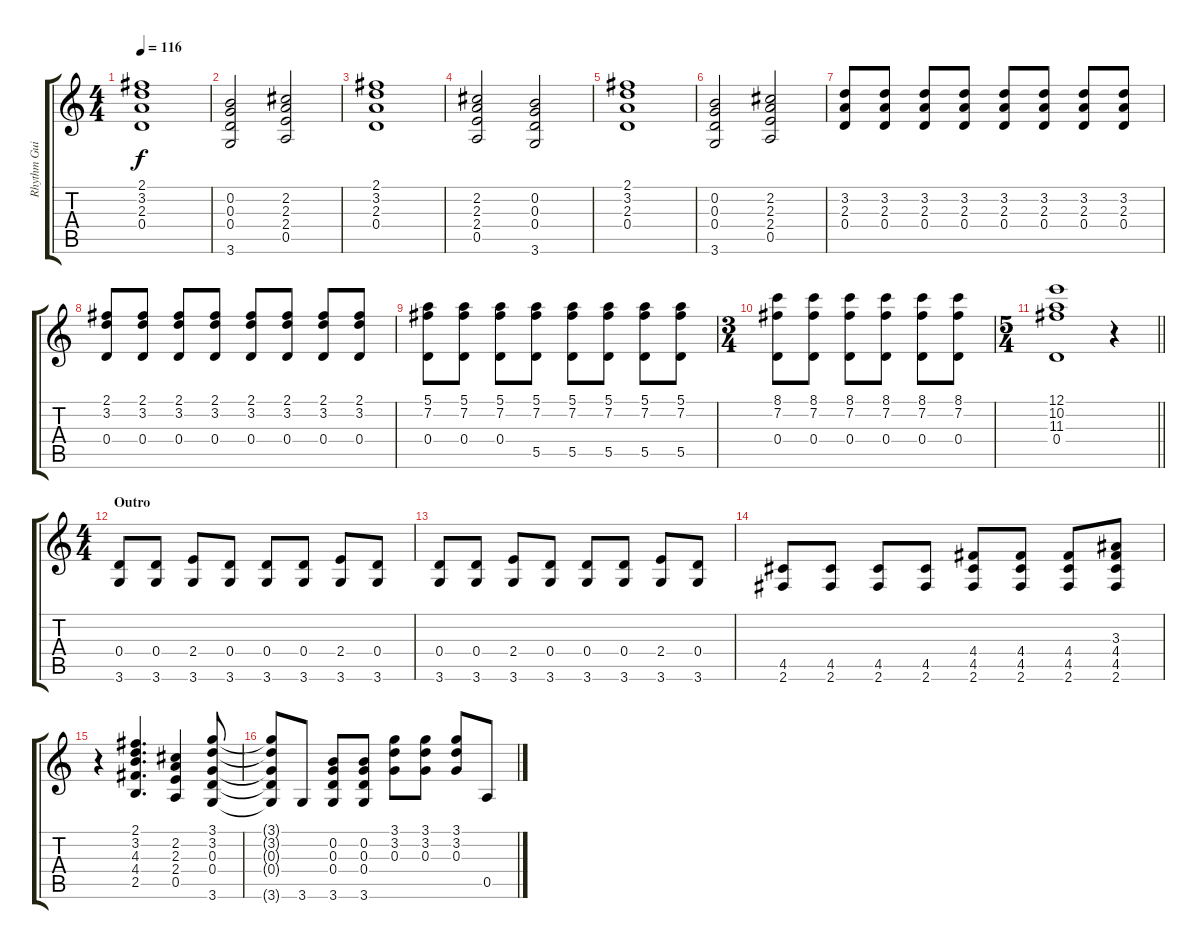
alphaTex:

\track ("Rhythm Guitar 2" "Rhythm Gui") {instrument overdrivenguitar}
\staff {score tabs}
\tuning (E4 B3 G3 D3 A2 E2) {hide}
\ts (4 4)
\tempo 116
\clef g2
\ks c
(2.1 3.2 2.3 0.4).1{dy f} |
(0.2 0.3 0.4 3.6).2 (2.2 2.3 2.4 0.5).2 |
(2.1 3.2 2.3 0.4).1 |
(2.2 2.3 2.4 0.5).2 (0.2 0.3 0.4 3.6).2 |
(2.1 3.2 2.3 0.4).1 |
(0.2 0.3 0.4 3.6).2 (2.2 2.3 2.4 0.5).2 |
(3.2 2.3 0.4).8 (3.2 2.3 0.4).8 (3.2 2.3 0.4).8 (3.2 2.3 0.4).8 (3.2 2.3 0.4).8 (3.2 2.3 0.4).8 (3.2 2.3 0.4).8 (3.2 2.3 0.4).8 |
(2.1 3.2 0.4).8 (2.1 3.2 0.4).8 (2.1 3.2 0.4).8 (2.1 3.2 0.4).8 (2.1 3.2 0.4).8 (2.1 3.2 0.4).8 (2.1 3.2 0.4).8 (2.1 3.2 0.4).8 |
(5.1 7.2 0.4).8 (5.1 7.2 0.4).8 (5.1 7.2 0.4).8 (5.1 7.2 5.5).8 (5.1 7.2 5.5).8 (5.1 7.2 5.5).8 (5.1 7.2 5.5).8 (5.1 7.2 5.5).8 |
\ts (3 4)
(8.1 7.2 0.4).8 (8.1 7.2 0.4).8 (8.1 7.2 0.4).8 (8.1 7.2 0.4).8 (8.1 7.2 0.4).8 (8.1 7.2 0.4).8 |
\ts (5 4)
\barLineRight lightlight
(12.1 10.2 11.3 0.4).1 r.4 |
\ts (4 4)
\section ("" "Outro")
(0.4 3.6).8 (0.4 3.6).8 (2.4 3.6).8 (0.4 3.6).8 (0.4 3.6).8 (0.4 3.6).8 (2.4 3.6).8 (0.4 3.6).8 |
(0.4 3.6).8 (0.4 3.6).8 (2.4 3.6).8 (0.4 3.6).8 (0.4 3.6).8 (0.4 3.6).8 (2.4 3.6).8 (0.4 3.6).8 |
(4.5 2.6).8 (4.5 2.6).8 (4.5 2.6).8 (4.5 2.6).8 (4.4 4.5 2.6).8 (4.4 4.5 2.6).8 (4.4 4.5 2.6).8 (3.3 4.4 4.5 2.6).8 |
r.4 (2.1 3.2 4.3 4.4 2.5).4{d} (2.2 2.3 2.4 0.5).4 (3.1 3.2 0.3 0.4 3.6).8 |
(3.1{t} 3.2{t} 0.3{t} 0.4{t} 3.6{t}).8 3.6.8 (0.2 0.3 0.4 3.6).8 (0.2 0.3 0.4 3.6).8 (3.1 3.2 0.3).8 (3.1 3.2 0.3).8 (3.1 3.2 0.3).8 0.5.8
